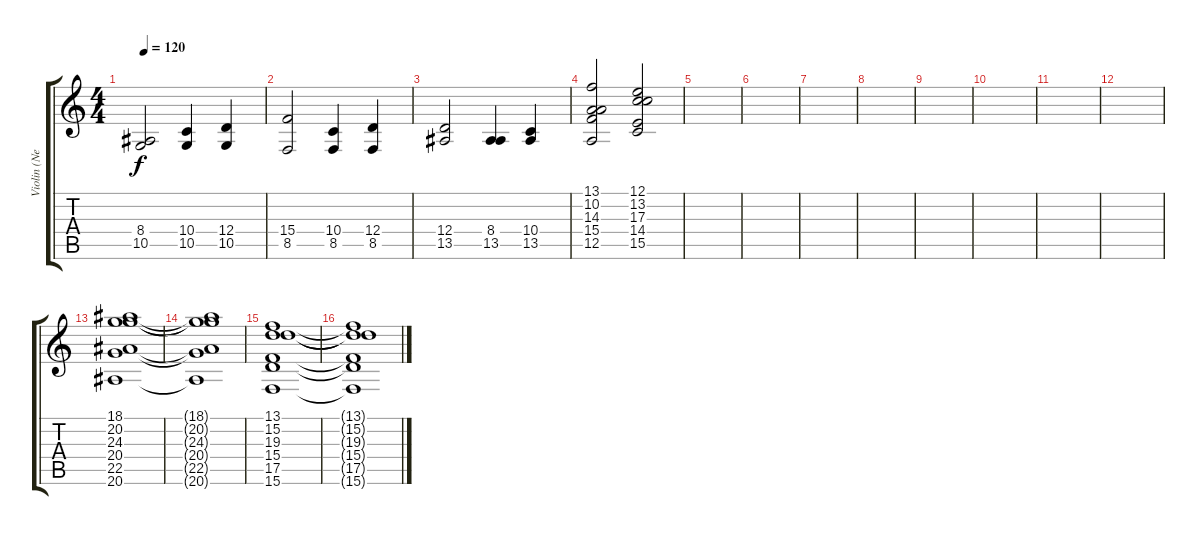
\track ("Violin (Neufeld/Pallett)" "Violin (Ne") {instrument stringensemble1}
\staff {score tabs}
\tuning (E4 B3 G3 D3 A2 D2) {hide}
\ts (4 4)
\tempo 120
\clef g2
\ks c
(8.4 10.5).2{dy f} (10.4 10.5).4 (12.4 10.5).4 |
(15.4 8.5).2 (10.4 8.5).4 (12.4 8.5).4 |
(12.4 13.5).2 (8.4 13.5).4 (10.4 13.5).4 |
(13.1 10.2 14.3 15.4 12.5).2 (12.1 13.2 17.3 14.4 15.5).2 |
|
|
|
|
|
|
|
|
(18.1 20.2 24.3 20.4 22.5 20.6).1 |
(18.1{t} 20.2{t} 24.3{t} 20.4{t} 22.5{t} 20.6{t}).1 |
(13.1 15.2 19.3 15.4 17.5 15.6).1 |
(13.1{t} 15.2{t} 19.3{t} 15.4{t} 17.5{t} 15.6{t}).1
